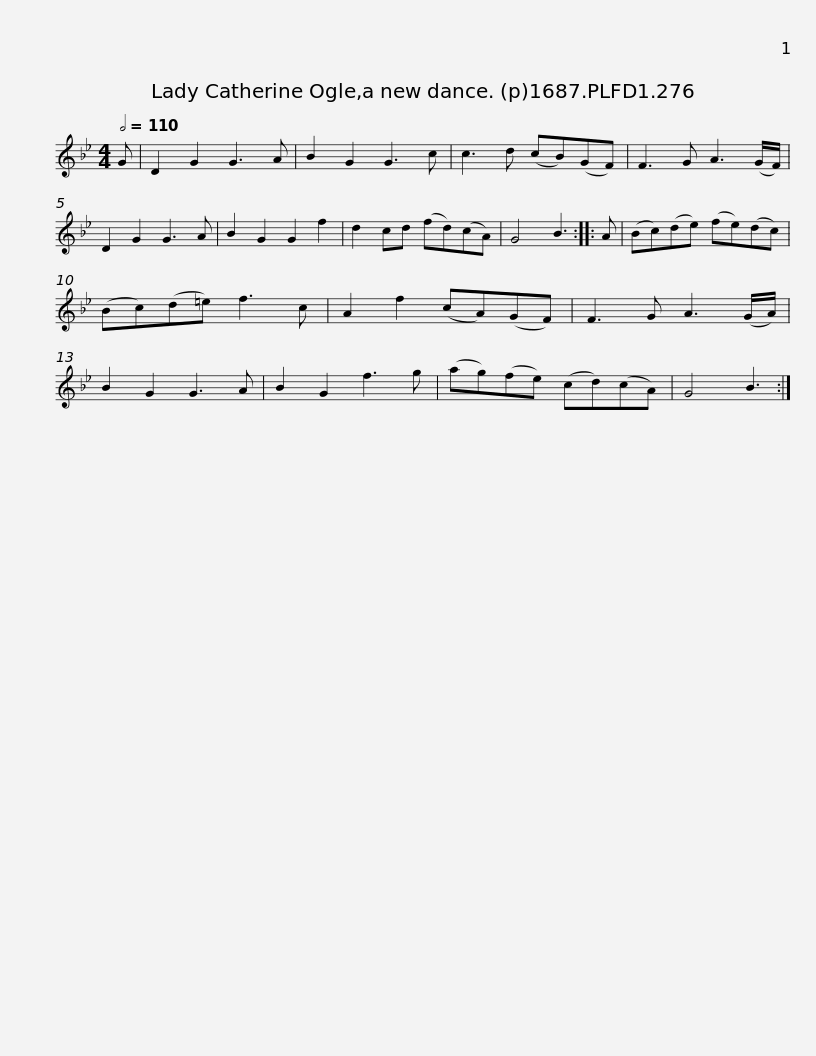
X:1
L:1/8
Q:1/2=110
M:4/4
I:linebreak $
K:Gmin
V:1 treble
V:1
 G | D2 G2 G3 A | B2 G2 G3 c | c3 d (cB)(GF) | F3 G A3 (G/F/) | %5
 D2 G2 G3 A | B2 G2 G2 f2 | d2 cd (fd)(cA) |$ G4 B3 :: A | %10
 (Bc)(de) (fe)(dc) | (Bc)(d=e) f3 c | A2 f2 (cA)(GF) | F3 G A3 (G/A/) | B2 G2 G3 A | %15
 B2 G2 f3 g |$ (ag)(fe) (cd)(cA) | G4 B3 :| %18
